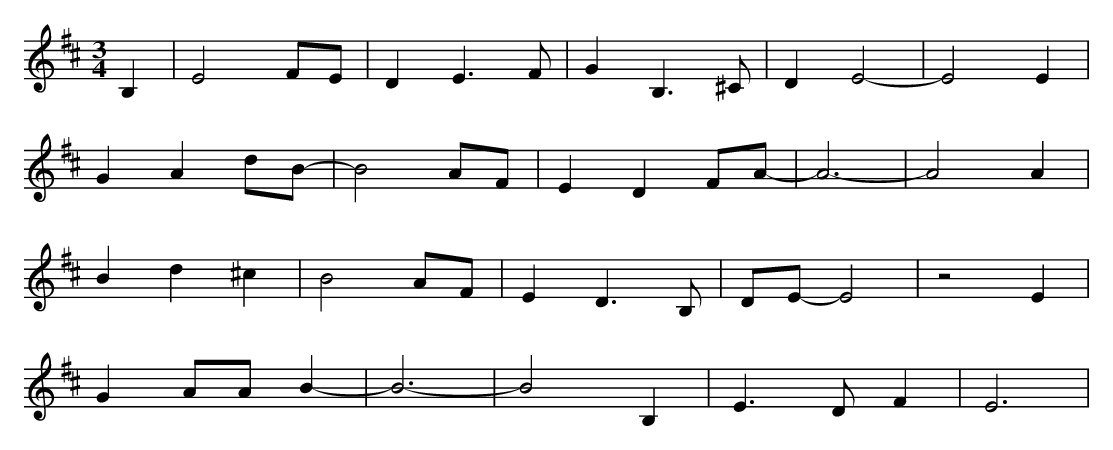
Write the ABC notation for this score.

X:1
M:3/4
K:Edor
B,2|E4 FE|D2E3F|G2B,3^C|D2E4-|E4E2|
G2A2dB-|B4AF|E2D2FA-|A6-|A4A2|
B2d2^c2|B4AF|E2D3B,|DE-E4|z4E2|
G2AAB2-|B6-|B4B,2|E3DF2|E6|
